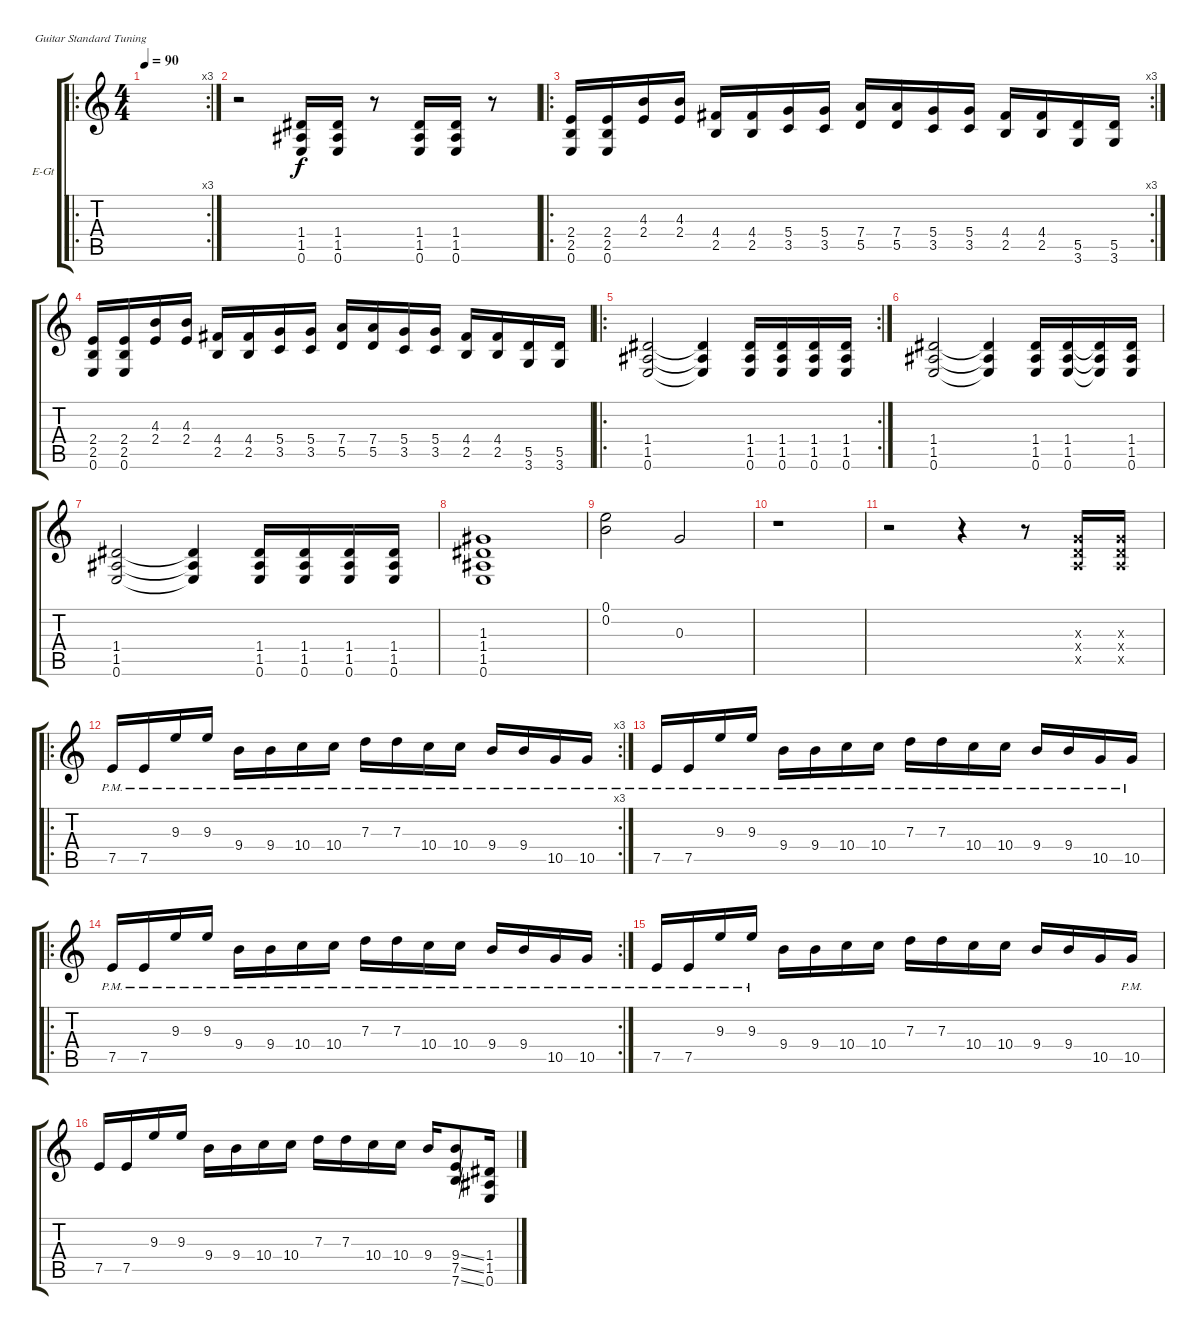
\bracketExtendMode groupsimilarinstruments
\firstSystemTrackNameOrientation horizontal
\otherSystemsTrackNameOrientation horizontal
\track ("Electric Guitar" "E-Gt") {instrument distortionguitar}
\staff {score tabs}
\tuning (E4 B3 G3 D3 A2 E2)
\ro
\rc 3
\ts (4 4)
\tempo 90
\clef g2
\scale
0.487365
\ks c
|
\scale
0.223827 r.2 (1.4 1.5 0.6).16 (1.4 1.5 0.6).16 r.8 (1.4 1.5 0.6).16 (1.4 1.5 0.6).16 r.8 |
\ro
\rc 3
\scale
0.288809 (2.4 2.5 0.6).16 (2.4 2.5 0.6).16 (4.3 2.4).16 (4.3 2.4).16 (4.4 2.5).16 (4.4 2.5).16 (5.4 3.5).16 (5.4 3.5).16 (7.4 5.5).16 (7.4 5.5).16 (5.4 3.5).16 (5.4 3.5).16 (4.4 2.5).16 (4.4 2.5).16 (5.5 3.6).16 (5.5 3.6).16 |
(2.4 2.5 0.6).16 (2.4 2.5 0.6).16 (4.3 2.4).16 (4.3 2.4).16 (4.4 2.5).16 (4.4 2.5).16 (5.4 3.5).16 (5.4 3.5).16 (7.4 5.5).16 (7.4 5.5).16 (5.4 3.5).16 (5.4 3.5).16 (4.4 2.5).16 (4.4 2.5).16 (5.5 3.6).16 (5.5 3.6).16 |
\ro
\rc 2
\scale
0.392157 (1.4 1.5 0.6).2 (1.4{t} 1.5{t} 0.6{t}).4 (1.4 1.5 0.6).16 (1.4 1.5 0.6).16 (1.4 1.5 0.6).16 (1.4 1.5 0.6).16 |
\scale
0.303922 (1.4 1.5 0.6).2 (1.4{t} 1.5{t} 0.6{t}).4 (1.4 1.5 0.6).16 (1.4 1.5 0.6).16 (1.4{t} 1.5{t} 0.6{t}).16 (1.4 1.5 0.6).16 |
\scale
0.303922 (1.4 1.5 0.6).2 (1.4{t} 1.5{t} 0.6{t}).4 (1.4 1.5 0.6).16 (1.4 1.5 0.6).16 (1.4 1.5 0.6).16 (1.4 1.5 0.6).16 |
\scale
0.333333 (1.3 1.4 1.5 0.6).1 |
\scale
0.333333 (0.1 0.2).2 0.3.2 |
\scale
0.333333 r.1 |
\scale
0.279279 r.2 r.4 r.8 (0.3{x} 0.4{x} 0.5{x}).16 (0.3{x} 0.4{x} 0.5{x}).16 |
\ro
\rc 3
\scale
0.36036 7.5{pm}.16 7.5{pm}.16 9.3{pm}.16 9.3{pm}.16 9.4{pm}.16 9.4{pm}.16 10.4{pm}.16 10.4{pm}.16 7.3{pm}.16 7.3{pm}.16 10.4{pm}.16 10.4{pm}.16 9.4{pm}.16 9.4{pm}.16 10.5{pm}.16 10.5{pm}.16 |
\scale
0.36036 7.5{pm}.16 7.5{pm}.16 9.3{pm}.16 9.3{pm}.16 9.4{pm}.16 9.4{pm}.16 10.4{pm}.16 10.4{pm}.16 7.3{pm}.16 7.3{pm}.16 10.4{pm}.16 10.4{pm}.16 9.4{pm}.16 9.4{pm}.16 10.5{pm}.16 10.5{pm}.16 |
\ro
\rc 2
7.5{pm}.16 7.5{pm}.16 9.3{pm}.16 9.3{pm}.16 9.4{pm}.16 9.4{pm}.16 10.4{pm}.16 10.4{pm}.16 7.3{pm}.16 7.3{pm}.16 10.4{pm}.16 10.4{pm}.16 9.4{pm}.16 9.4{pm}.16 10.5{pm}.16 10.5{pm}.16 |
7.5{pm}.16 7.5{pm}.16 9.3{pm}.16 9.3{pm}.16 9.4.16 9.4.16 10.4.16 10.4.16 7.3.16 7.3.16 10.4.16 10.4.16 9.4.16 9.4.16 10.5.16 10.5{pm}.16 |
\scale
0.239382 7.5.16 7.5.16 9.3.16 9.3.16 9.4.16 9.4.16 10.4.16 10.4.16 7.3.16 7.3.16 10.4.16 10.4.16 9.4.16 (9.4{ss} 7.5{ss} 7.6{ss}).8 (1.4 1.5 0.6).16
